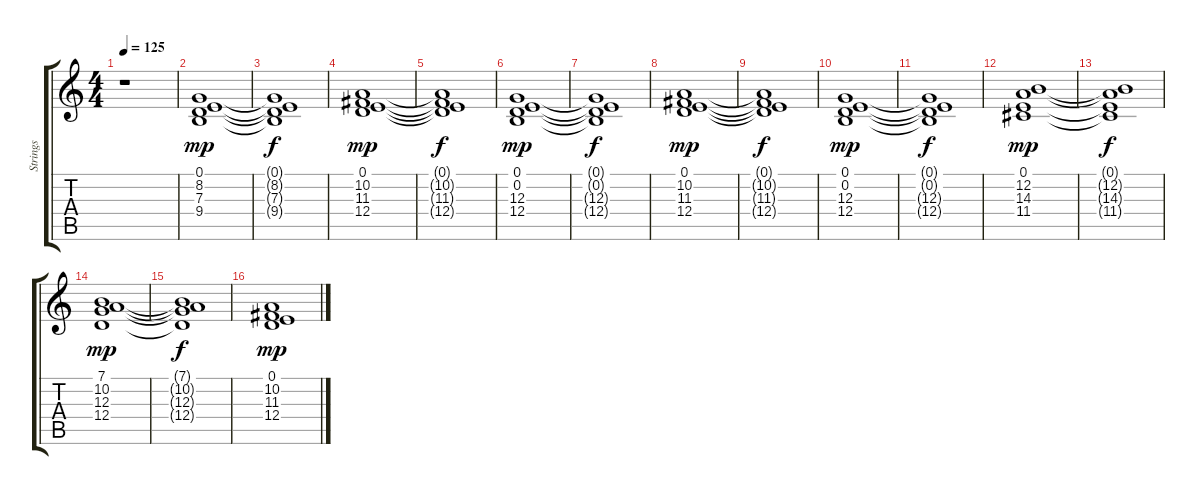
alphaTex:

\track ("Strings" "Strings") {instrument stringensemble1}
\staff {score tabs}
\tuning (E4 B3 G3 D3 A2 E2) {hide}
\ts (4 4)
\tempo 125
\clef g2
\ks c
r.1{dy mp} |
(0.1 8.2 7.3 9.4).1 |
(0.1{t} 8.2{t} 7.3{t} 9.4{t}).1{dy f} |
(0.1 10.2 11.3 12.4).1{dy mp} |
(0.1{t} 10.2{t} 11.3{t} 12.4{t}).1{dy f} |
(0.1 0.2 12.3 12.4).1{dy mp} |
(0.1{t} 0.2{t} 12.3{t} 12.4{t}).1{dy f} |
(0.1 10.2 11.3 12.4).1{dy mp} |
(0.1{t} 10.2{t} 11.3{t} 12.4{t}).1{dy f} |
(0.1 0.2 12.3 12.4).1{dy mp} |
(0.1{t} 0.2{t} 12.3{t} 12.4{t}).1{dy f} |
(0.1 12.2 14.3 11.4).1{dy mp} |
(0.1{t} 12.2{t} 14.3{t} 11.4{t}).1{dy f} |
(7.1 10.2 12.3 12.4).1{dy mp} |
(7.1{t} 10.2{t} 12.3{t} 12.4{t}).1{dy f} |
(0.1 10.2 11.3 12.4).1{dy mp}
